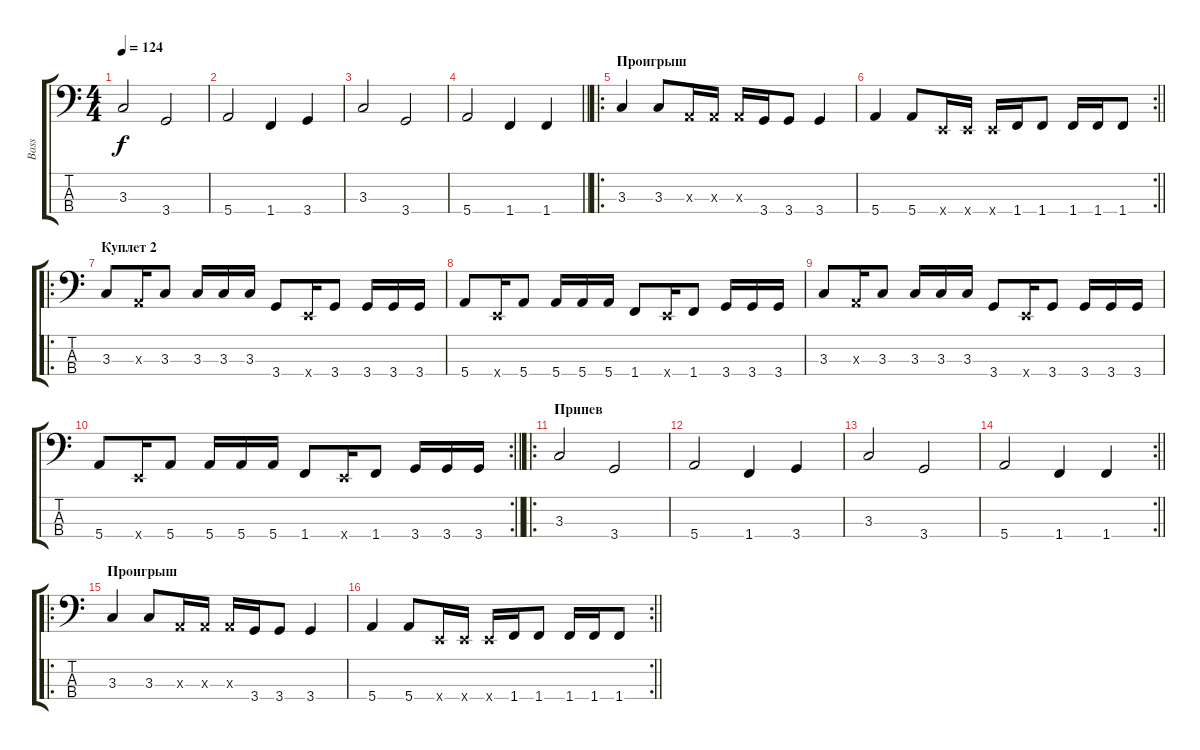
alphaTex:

\track ("Bass" "Bass") {instrument slapbass1}
\staff {score tabs}
\tuning (G2 D2 A1 E1) {hide}
\ts (4 4)
\tempo 124
\clef f4
\ks c
3.3.2{dy f instrument electricbasspick} 3.4.2 |
5.4.2 1.4.4 3.4.4 |
3.3.2 3.4.2 |
\barLineRight lightlight
5.4.2 1.4.4 1.4.4 |
\ro
\section ("" "Проигрыш")
3.3.4{volume 8 balance 8 instrument slapbass1} 3.3.8 0.3{x}.16 0.3{x}.16 0.3{x}.16 3.4.16 3.4.8 3.4.4 |
\rc 2
\barLineRight lightlight
5.4.4 5.4.8 0.4{x}.16 0.4{x}.16 0.4{x}.16 1.4.16 1.4.8 1.4.16 1.4.16 1.4.8 |
\ro
\section ("" "Куплет 2")
3.3.8 0.3{x}.16 3.3.8 3.3.16 3.3.16 3.3.16 3.4.8 0.4{x}.16 3.4.8 3.4.16 3.4.16 3.4.16 |
5.4.8 0.4{x}.16 5.4.8 5.4.16 5.4.16 5.4.16 1.4.8 0.4{x}.16 1.4.8 3.4.16 3.4.16 3.4.16 |
3.3.8 0.3{x}.16 3.3.8 3.3.16 3.3.16 3.3.16 3.4.8 0.4{x}.16 3.4.8 3.4.16 3.4.16 3.4.16 |
\rc 2
\barLineRight lightlight
5.4.8 0.4{x}.16 5.4.8 5.4.16 5.4.16 5.4.16 1.4.8 0.4{x}.16 1.4.8 3.4.16 3.4.16 3.4.16 |
\ro
\section ("" "Припев")
3.3.2{instrument electricbasspick} 3.4.2 |
5.4.2 1.4.4 3.4.4 |
3.3.2 3.4.2 |
\rc 2
\barLineRight lightlight
5.4.2 1.4.4 1.4.4 |
\ro
\section ("" "Проигрыш")
3.3.4{volume 8 balance 8 instrument slapbass1} 3.3.8 0.3{x}.16 0.3{x}.16 0.3{x}.16 3.4.16 3.4.8 3.4.4 |
\rc 2
\barLineRight lightlight
5.4.4 5.4.8 0.4{x}.16 0.4{x}.16 0.4{x}.16 1.4.16 1.4.8 1.4.16 1.4.16 1.4.8
